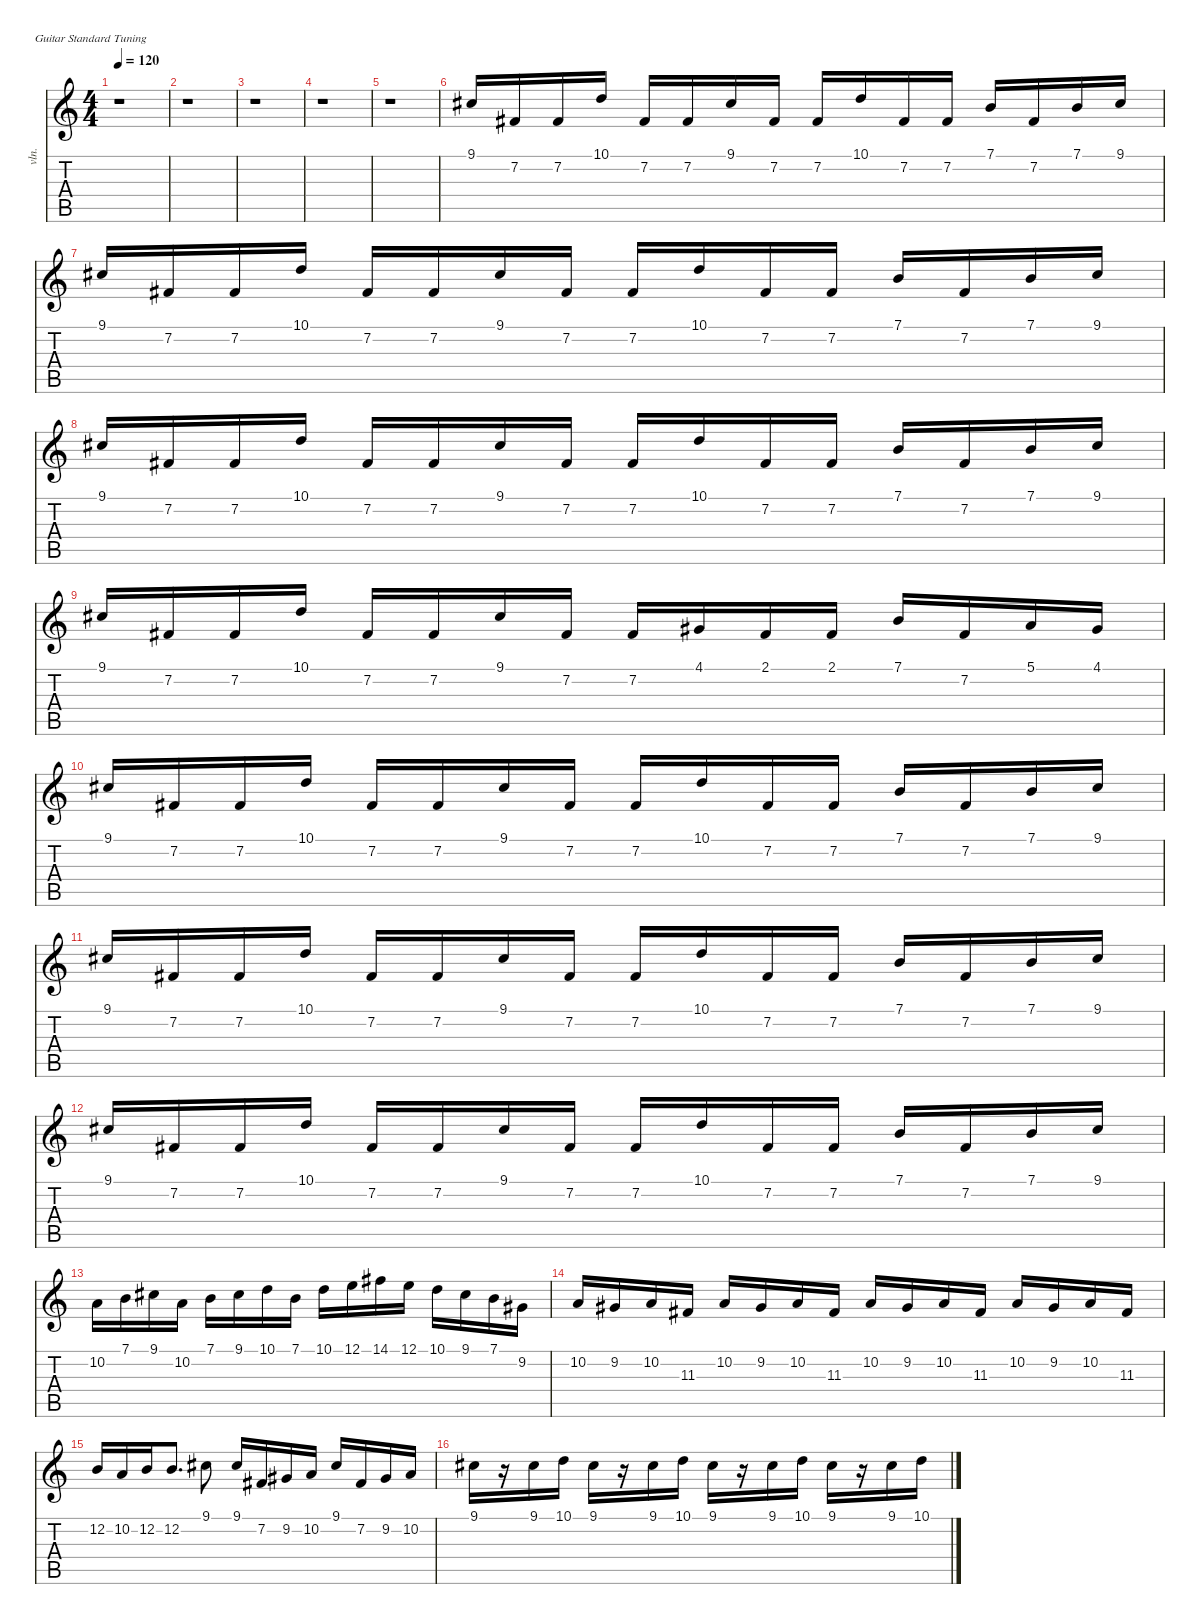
\defaultSystemsLayout 4
\hideDynamics
\bracketExtendMode nobrackets
\track ("Strings 2" "vln.") {instrument stringensemble1}
\staff {score tabs}
\tuning (E4 B3 G3 D3 A2 E2)
\ts (4 4)
\tempo 120
\clef g2
\ks c
r.1{dy f beam Down} |
r.1{beam Down} |
r.1{beam Down} |
r.1{beam Down} |
r.1{beam Down} |
9.1{acc #}.16{beam Up} 7.2{acc #}.16{beam Up} 7.2{acc #}.16{beam Up} 10.1.16{beam Up} 7.2{acc #}.16{beam Up} 7.2{acc #}.16{beam Up} 9.1{acc #}.16{beam Up} 7.2{acc #}.16{beam Up} 7.2{acc #}.16{beam Up} 10.1.16{beam Up} 7.2{acc #}.16{beam Up} 7.2{acc #}.16{beam Up} 7.1.16{beam Up} 7.2{acc #}.16{beam Up} 7.1.16{beam Up} 9.1{acc #}.16{beam Up} |
9.1{acc #}.16{beam Up} 7.2{acc #}.16{beam Up} 7.2{acc #}.16{beam Up} 10.1.16{beam Up} 7.2{acc #}.16{beam Up} 7.2{acc #}.16{beam Up} 9.1{acc #}.16{beam Up} 7.2{acc #}.16{beam Up} 7.2{acc #}.16{beam Up} 10.1.16{beam Up} 7.2{acc #}.16{beam Up} 7.2{acc #}.16{beam Up} 7.1.16{beam Up} 7.2{acc #}.16{beam Up} 7.1.16{beam Up} 9.1{acc #}.16{beam Up} |
9.1{acc #}.16{beam Up} 7.2{acc #}.16{beam Up} 7.2{acc #}.16{beam Up} 10.1.16{beam Up} 7.2{acc #}.16{beam Up} 7.2{acc #}.16{beam Up} 9.1{acc #}.16{beam Up} 7.2{acc #}.16{beam Up} 7.2{acc #}.16{beam Up} 10.1.16{beam Up} 7.2{acc #}.16{beam Up} 7.2{acc #}.16{beam Up} 7.1.16{beam Up} 7.2{acc #}.16{beam Up} 7.1.16{beam Up} 9.1{acc #}.16{beam Up} |
9.1{acc #}.16{beam Up} 7.2{acc #}.16{beam Up} 7.2{acc #}.16{beam Up} 10.1.16{beam Up} 7.2{acc #}.16{beam Up} 7.2{acc #}.16{beam Up} 9.1{acc #}.16{beam Up} 7.2{acc #}.16{beam Up} 7.2{acc #}.16{beam Up} 4.1{acc #}.16{beam Up} 2.1{acc #}.16{beam Up} 2.1{acc #}.16{beam Up} 7.1.16{beam Up} 7.2{acc #}.16{beam Up} 5.1.16{beam Up} 4.1{acc #}.16{beam Up} |
9.1{acc #}.16{beam Up} 7.2{acc #}.16{beam Up} 7.2{acc #}.16{beam Up} 10.1.16{beam Up} 7.2{acc #}.16{beam Up} 7.2{acc #}.16{beam Up} 9.1{acc #}.16{beam Up} 7.2{acc #}.16{beam Up} 7.2{acc #}.16{beam Up} 10.1.16{beam Up} 7.2{acc #}.16{beam Up} 7.2{acc #}.16{beam Up} 7.1.16{beam Up} 7.2{acc #}.16{beam Up} 7.1.16{beam Up} 9.1{acc #}.16{beam Up} |
9.1{acc #}.16{beam Up} 7.2{acc #}.16{beam Up} 7.2{acc #}.16{beam Up} 10.1.16{beam Up} 7.2{acc #}.16{beam Up} 7.2{acc #}.16{beam Up} 9.1{acc #}.16{beam Up} 7.2{acc #}.16{beam Up} 7.2{acc #}.16{beam Up} 10.1.16{beam Up} 7.2{acc #}.16{beam Up} 7.2{acc #}.16{beam Up} 7.1.16{beam Up} 7.2{acc #}.16{beam Up} 7.1.16{beam Up} 9.1{acc #}.16{beam Up} |
9.1{acc #}.16{beam Up} 7.2{acc #}.16{beam Up} 7.2{acc #}.16{beam Up} 10.1.16{beam Up} 7.2{acc #}.16{beam Up} 7.2{acc #}.16{beam Up} 9.1{acc #}.16{beam Up} 7.2{acc #}.16{beam Up} 7.2{acc #}.16{beam Up} 10.1.16{beam Up} 7.2{acc #}.16{beam Up} 7.2{acc #}.16{beam Up} 7.1.16{beam Up} 7.2{acc #}.16{beam Up} 7.1.16{beam Up} 9.1{acc #}.16{beam Up} |
10.2.16{beam Down} 7.1.16{beam Down} 9.1{acc #}.16{beam Down} 10.2.16{beam Down} 7.1.16{beam Down} 9.1{acc #}.16{beam Down} 10.1.16{beam Down} 7.1.16{beam Down} 10.1.16{beam Down} 12.1.16{beam Down} 14.1{acc #}.16{beam Down} 12.1.16{beam Down} 10.1.16{beam Down} 9.1{acc #}.16{beam Down} 7.1.16{beam Down} 9.2{acc #}.16{beam Down} |
10.2.16{beam Up} 9.2{acc #}.16{beam Up} 10.2.16{beam Up} 11.3{acc #}.16{beam Up} 10.2.16{beam Up} 9.2{acc #}.16{beam Up} 10.2.16{beam Up} 11.3{acc #}.16{beam Up} 10.2.16{beam Up} 9.2{acc #}.16{beam Up} 10.2.16{beam Up} 11.3{acc #}.16{beam Up} 10.2.16{beam Up} 9.2{acc #}.16{beam Up} 10.2.16{beam Up} 11.3{acc #}.16{beam Up} |
12.2.16{beam Up} 10.2.16{beam Up} 12.2.16{beam Up} 12.2.8{d beam Up} 9.1{acc #}.8{beam Down} 9.1{acc #}.16{beam Up} 7.2{acc #}.16{beam Up} 9.2{acc #}.16{beam Up} 10.2.16{beam Up} 9.1{acc #}.16{beam Up} 7.2{acc #}.16{beam Up} 9.2{acc #}.16{beam Up} 10.2.16{beam Up} |
9.1{acc #}.16{beam Down} r.16{beam Down} 9.1{acc #}.16{beam Down} 10.1.16{beam Down} 9.1{acc #}.16{beam Down} r.16{beam Down} 9.1{acc #}.16{beam Down} 10.1.16{beam Down} 9.1{acc #}.16{beam Down} r.16{beam Down} 9.1{acc #}.16{beam Down} 10.1.16{beam Down} 9.1{acc #}.16{beam Down} r.16{beam Down} 9.1{acc #}.16{beam Down} 10.1.16{beam Down}
